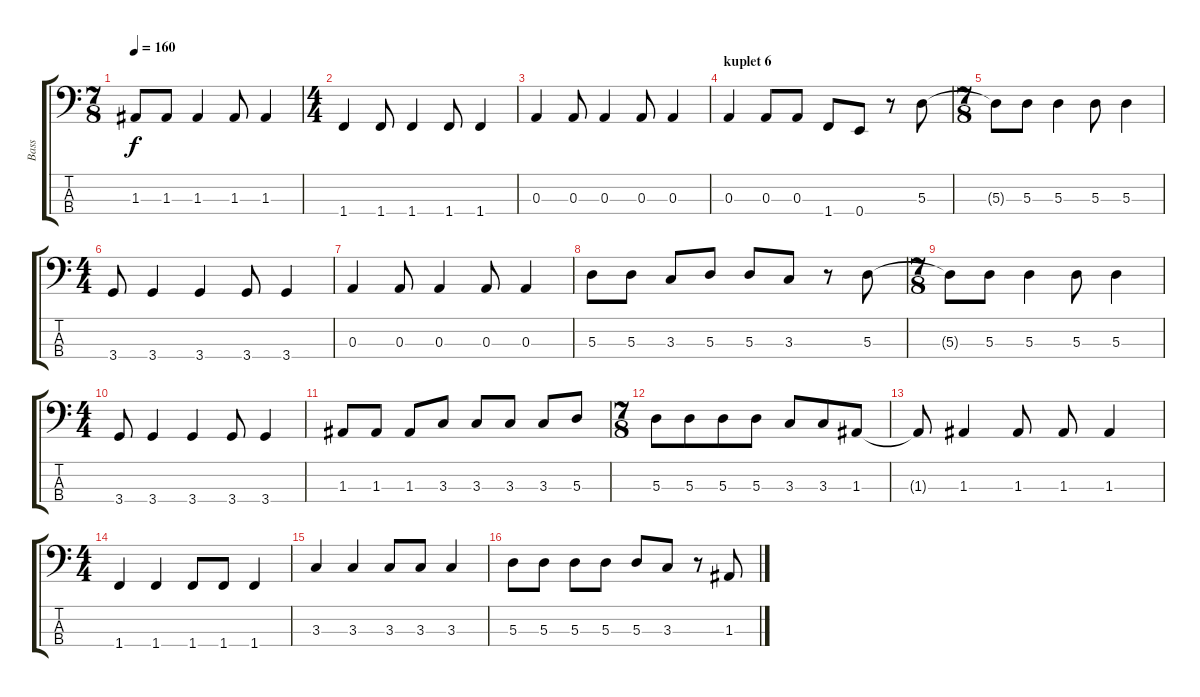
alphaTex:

\track ("Bass" "Bass") {instrument electricbassfinger}
\staff {score tabs}
\tuning (G2 D2 A1 E1) {hide}
\ts (7 8)
\tempo 160
\clef f4
\ks c
1.3{t}.8{dy f} 1.3.8 1.3.4 1.3.8 1.3.4 |
\ts (4 4)
1.4.4 1.4.8 1.4.4 1.4.8 1.4.4 |
0.3.4 0.3.8 0.3.4 0.3.8 0.3.4 |
\section ("" "kuplet 6")
0.3.4 0.3.8 0.3.8 1.4.8 0.4.8 r.8 5.3.8 |
\ts (7 8)
5.3{t}.8 5.3.8 5.3.4 5.3.8 5.3.4 |
\ts (4 4)
3.4.8 3.4.4 3.4.4 3.4.8 3.4.4 |
0.3.4 0.3.8 0.3.4 0.3.8 0.3.4 |
5.3.8 5.3.8 3.3.8 5.3.8 5.3.8 3.3.8 r.8 5.3.8 |
\ts (7 8)
5.3{t}.8 5.3.8 5.3.4 5.3.8 5.3.4 |
\ts (4 4)
3.4.8 3.4.4 3.4.4 3.4.8 3.4.4 |
1.3.8 1.3.8 1.3.8 3.3.8 3.3.8 3.3.8 3.3.8 5.3.8 |
\ts (7 8)
5.3.8 5.3.8 5.3.8 5.3.8 3.3.8 3.3.8 1.3.8 |
1.3{t}.8 1.3.4 1.3.8 1.3.8 1.3.4 |
\ts (4 4)
1.4.4 1.4.4 1.4.8 1.4.8 1.4.4 |
3.3.4 3.3.4 3.3.8 3.3.8 3.3.4 |
5.3.8 5.3.8 5.3.8 5.3.8 5.3.8 3.3.8 r.8 1.3.8
